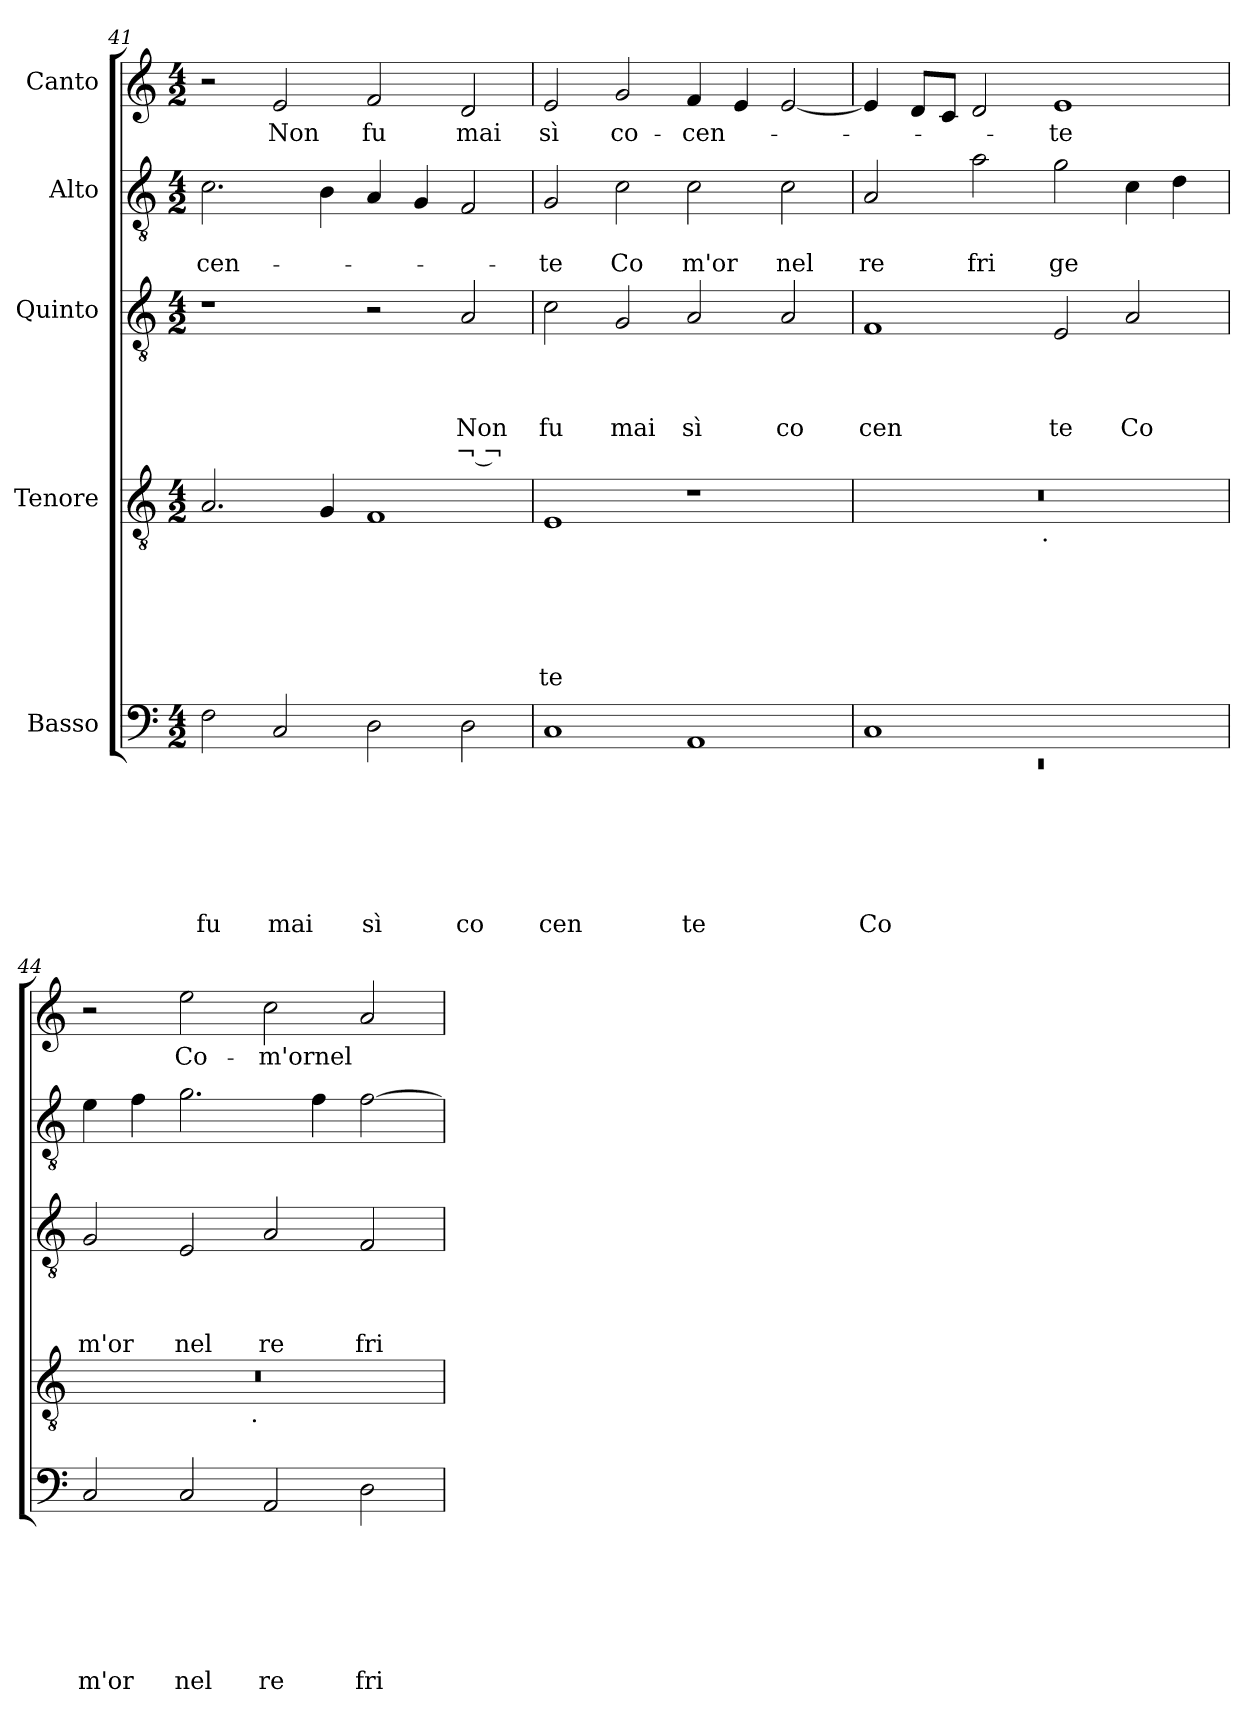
**kern	**text	**text	**text	**text	**text	**text	**text	**kern	**text	**text	**text	**text	**text	**text	**kern	**text	**text	**text	**text	**text	**kern	**text	**text	**kern	**text
*part5	*part5	*part5	*part5	*part5	*part5	*part5	*part5	*part4	*part4	*part4	*part4	*part4	*part4	*part4	*part3	*part3	*part3	*part3	*part3	*part3	*part2	*part2	*part2	*part1	*part1
*staff5	*staff5	*staff5	*staff5	*staff5	*staff5	*staff5	*staff5	*staff4	*staff4	*staff4	*staff4	*staff4	*staff4	*staff4	*staff3	*staff3	*staff3	*staff3	*staff3	*staff3	*staff2	*staff2	*staff2	*staff1	*staff1
*I"Basso	*	*	*	*	*	*	*	*I"Tenore	*	*	*	*	*	*	*I"Quinto	*	*	*	*	*	*I"Alto	*	*	*I"Canto	*
*clefF4	*	*	*	*	*	*	*	*clefGv2	*	*	*	*	*	*	*clefGv2	*	*	*	*	*	*clefGv2	*	*	*clefG2	*
*k[]	*	*	*	*	*	*	*	*k[]	*	*	*	*	*	*	*k[]	*	*	*	*	*	*k[]	*	*	*k[]	*
*C:	*	*	*	*	*	*	*	*C:	*	*	*	*	*	*	*C:	*	*	*	*	*	*C:	*	*	*C:	*
*M4/2	*	*	*	*	*	*	*	*M4/2	*	*	*	*	*	*	*M4/2	*	*	*	*	*	*M4/2	*	*	*M4/2	*
=41	=41	=41	=41	=41	=41	=41	=41	=41	=41	=41	=41	=41	=41	=41	=41	=41	=41	=41	=41	=41	=41	=41	=41	=41	=41
!	!	!	!	!	!	!	!LO:LY:b	!	!	!	!	!	!	!	!	!	!	!	!	!	!	!	!LO:LY:b	!	!
2F\	.	.	.	.	.	.	fu	2.A/	.	.	.	.	.	.	1r	.	.	.	.	.	2.c\	.	-cen-	2r	.
!	!	!	!	!	!	!	!LO:LY:b	!	!	!	!	!	!	!	!	!	!	!	!	!	!	!	!	!	!LO:LY:b
2C/	.	.	.	.	.	.	mai	.	.	.	.	.	.	.	.	.	.	.	.	.	.	.	.	2e/	Non
.	.	.	.	.	.	.	.	4G/	.	.	.	.	.	.	.	.	.	.	.	.	4B\	.	.	.	.
!	!	!	!	!	!	!	!LO:LY:b	!	!	!	!	!	!	!	!	!	!	!	!	!	!	!	!	!	!LO:LY:b
2D\	.	.	.	.	.	.	sì	1F	.	.	.	.	.	.	2r	.	.	.	.	.	4A/	.	.	2f/	fu
.	.	.	.	.	.	.	.	.	.	.	.	.	.	.	.	.	.	.	.	.	4G/	.	.	.	.
!	!	!	!	!	!	!	!LO:LY:b	!	!	!	!	!	!	!	!	!	!	!	!LO:LY:b	!LO:LY:b	!	!	!	!	!LO:LY:b
2D\	.	.	.	.	.	.	co	.	.	.	.	.	.	.	2A/	.	.	.	Non	-¬ ¬	2F/	.	.	2d/	mai
!!LO:LB:g=z
=42	=42	=42	=42	=42	=42	=42	=42	=42	=42	=42	=42	=42	=42	=42	=42	=42	=42	=42	=42	=42	=42	=42	=42	=42	=42
!	!	!	!	!	!	!	!LO:LY:b	!	!	!	!	!	!	!LO:LY:b	!	!	!	!	!LO:LY:b	!	!	!	!LO:LY:b	!	!LO:LY:b
1C	.	.	.	.	.	.	cen	1E	.	.	.	.	.	-te	2c\	.	.	.	fu	.	2G/	.	-te	2e/	sì
!	!	!	!	!	!	!	!	!	!	!	!	!	!	!	!	!	!	!	!LO:LY:b	!	!	!	!LO:LY:b	!	!LO:LY:b
.	.	.	.	.	.	.	.	.	.	.	.	.	.	.	2G/	.	.	.	mai	.	2c\	.	Co	2g/	co-
!	!	!	!	!	!	!	!LO:LY:b	!	!	!	!	!	!	!	!	!	!	!	!LO:LY:b	!	!	!	!LO:LY:b	!	!LO:LY:b
1AA	.	.	.	.	.	.	te	1r	.	.	.	.	.	.	2A/	.	.	.	sì	.	2c\	.	m'or	4f/	-cen-
.	.	.	.	.	.	.	.	.	.	.	.	.	.	.	.	.	.	.	.	.	.	.	.	4e/	.
!	!	!	!	!	!	!	!	!	!	!	!	!	!	!	!	!	!	!	!LO:LY:b	!	!	!	!LO:LY:b	!	!
.	.	.	.	.	.	.	.	.	.	.	.	.	.	.	2A/	.	.	.	co	.	2c\	.	nel	[<2e/	.
=43	=43	=43	=43	=43	=43	=43	=43	=43	=43	=43	=43	=43	=43	=43	=43	=43	=43	=43	=43	=43	=43	=43	=43	=43	=43
*^	*	*	*	*	*	*	*	*	*	*	*	*	*	*	*	*	*	*	*	*	*	*	*	*	*
!	!LO:N:vis=1	!	!	!	!	!	!	!LO:LY:b	!	!	!	!	!	!	!	!	!	!	!	!LO:LY:b	!	!	!	!LO:LY:b	!	!
*	*^	*	*	*	*	*	*	*	*^	*	*	*	*	*	*	*	*	*	*	*	*	*	*	*	*	*
0ryy	0rEE	1C	.	.	.	.	.	.	Co	0r	2ryy	.	.	.	.	.	.	1F	.	.	.	cen	.	2A/	.	re	4e/]	.
.	.	.	.	.	.	.	.	.	.	.	.	.	.	.	.	.	.	.	.	.	.	.	.	.	.	.	8d/L	.
.	.	.	.	.	.	.	.	.	.	.	.	.	.	.	.	.	.	.	.	.	.	.	.	.	.	.	8c/J	.
!	!	!	!	!	!	!	!	!	!	!	!	!	!	!	!	!	!	!	!	!	!	!	!	!	!	!LO:LY:b	!	!
.	.	.	.	.	.	.	.	.	.	.	4...ryy	.	.	.	.	.	.	.	.	.	.	.	.	2a\	.	fri	2d/	.
!	!	!	!	!	!	!	!	!	!	!	!LO:TX:b:t=.	!	!	!	!	!	!	!	!	!	!	!	!	!	!	!	!	!
.	.	.	.	.	.	.	.	.	.	.	1ryy	.	.	.	.	.	.	.	.	.	.	.	.	.	.	.	.	.
!	!	!	!	!	!	!	!	!	!	!	!	!	!	!	!	!	!	!	!	!	!	!LO:LY:b	!	!	!	!LO:LY:b	!	!LO:LY:b
.	.	1ryy	.	.	.	.	.	.	.	.	.	.	.	.	.	.	.	2E/	.	.	.	te	.	2g\	.	ge	1e	-te
!	!	!	!	!	!	!	!	!	!	!	!	!	!	!	!	!	!	!	!	!	!	!LO:LY:b	!	!	!	!	!	!
.	.	.	.	.	.	.	.	.	.	.	.	.	.	.	.	.	.	2A/	.	.	.	Co	.	4c\	.	.	.	.
.	.	.	.	.	.	.	.	.	.	.	.	.	.	.	.	.	.	.	.	.	.	.	.	4d\	.	.	.	.
.	.	.	.	.	.	.	.	.	.	.	32ryy	.	.	.	.	.	.	.	.	.	.	.	.	.	.	.	.	.
=44	=44	=44	=44	=44	=44	=44	=44	=44	=44	=44	=44	=44	=44	=44	=44	=44	=44	=44	=44	=44	=44	=44	=44	=44	=44	=44	=44	=44
!	!	!	!	!	!	!	!	!	!LO:LY:b	!	!	!	!	!	!	!	!	!	!	!	!	!LO:LY:b	!	!	!	!	!	!
*v	*v	*v	*	*	*	*	*	*	*	*	*	*	*	*	*	*	*	*	*	*	*	*	*	*	*	*	*	*
2C/	.	.	.	.	.	.	m'or	0r	2ryy	.	.	.	.	.	.	2G/	.	.	.	m'or	.	4e\	.	.	2r	.
.	.	.	.	.	.	.	.	.	.	.	.	.	.	.	.	.	.	.	.	.	.	4f\	.	.	.	.
!	!	!	!	!	!	!	!LO:LY:b	!	!	!	!	!	!	!	!	!	!	!	!	!LO:LY:b	!	!	!	!	!	!LO:LY:b
2C/	.	.	.	.	.	.	nel	.	4...ryy	.	.	.	.	.	.	2E/	.	.	.	nel	.	2.g\	.	.	2ee\	Co-
!	!	!	!	!	!	!	!	!	!LO:TX:b:t=.	!	!	!	!	!	!	!	!	!	!	!	!	!	!	!	!	!
.	.	.	.	.	.	.	.	.	1ryy	.	.	.	.	.	.	.	.	.	.	.	.	.	.	.	.	.
!	!	!	!	!	!	!	!LO:LY:b	!	!	!	!	!	!	!	!	!	!	!	!	!LO:LY:b	!	!	!	!	!	!LO:LY:b
2AA/	.	.	.	.	.	.	re	.	.	.	.	.	.	.	.	2A/	.	.	.	re	.	.	.	.	2cc\	-m'ornel
.	.	.	.	.	.	.	.	.	.	.	.	.	.	.	.	.	.	.	.	.	.	4f\	.	.	.	.
!	!	!	!	!	!	!	!LO:LY:b	!	!	!	!	!	!	!	!	!	!	!	!	!LO:LY:b	!	!	!	!	!	!
2D\	.	.	.	.	.	.	fri	.	.	.	.	.	.	.	.	2F/	.	.	.	fri	.	[>2f\	.	.	2a/	.
.	.	.	.	.	.	.	.	.	32ryy	.	.	.	.	.	.	.	.	.	.	.	.	.	.	.	.	.
*	*	*	*	*	*	*	*	*v	*v	*	*	*	*	*	*	*	*	*	*	*	*	*	*	*	*	*
=	=	=	=	=	=	=	=	=	=	=	=	=	=	=	=	=	=	=	=	=	=	=	=	=	=
*-	*-	*-	*-	*-	*-	*-	*-	*-	*-	*-	*-	*-	*-	*-	*-	*-	*-	*-	*-	*-	*-	*-	*-	*-	*-
